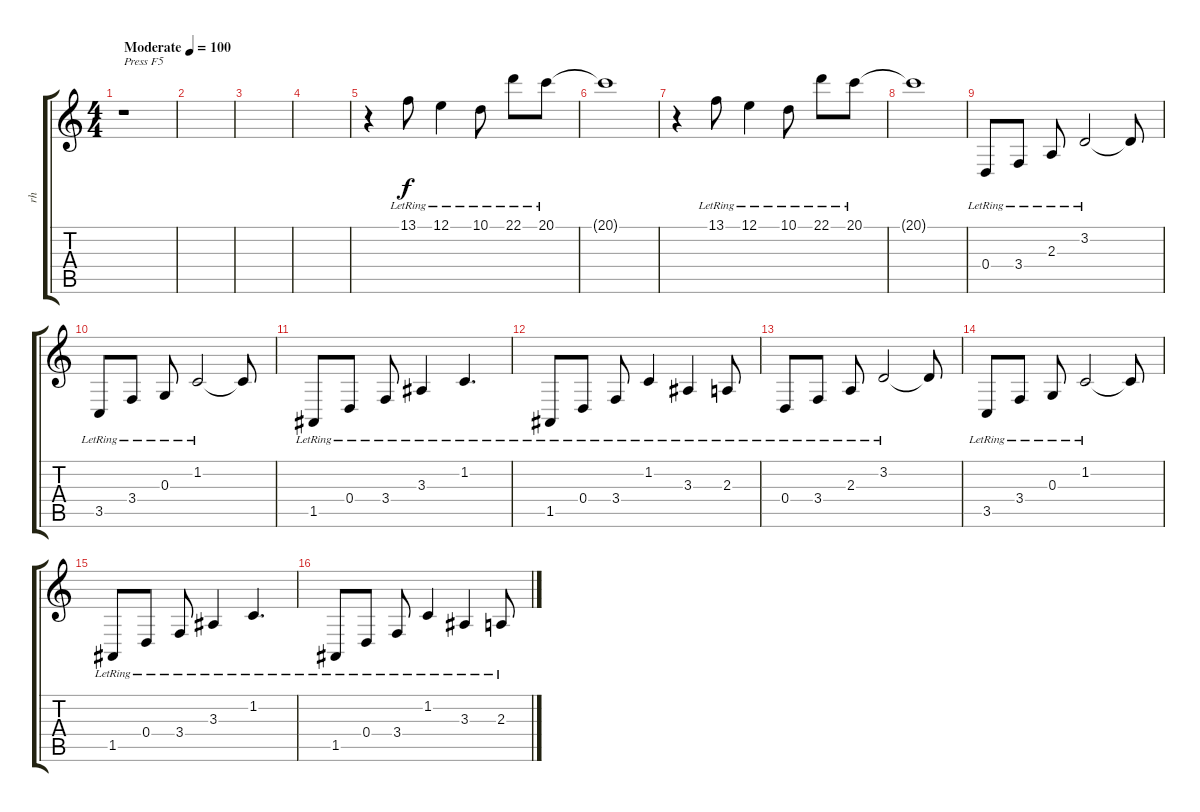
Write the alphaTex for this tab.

\track ("rh" "rh") {instrument acousticgrandpiano}
\staff {score tabs}
\tuning (E4 B3 G3 D3 A2 E2) {hide}
\ts (4 4)
\tempo (100 "Moderate")
\clef g2
\ks c
r.1{txt "Press F5" dy f instrument acousticgrandpiano} |
|
|
|
r.4 13.1{lr}.8 12.1{lr}.4 10.1{lr}.8 22.1{lr}.8 20.1{lr}.8 |
20.1{t}.1 |
r.4 13.1{lr}.8 12.1{lr}.4 10.1{lr}.8 22.1{lr}.8 20.1{lr}.8 |
20.1{t}.1 |
0.4{lr}.8 3.4{lr}.8 2.3{lr}.8 3.2{lr}.2 3.2{t}.8 |
3.5{lr}.8 3.4{lr}.8 0.3{lr}.8 1.2{lr}.2 1.2{t}.8 |
1.5{lr}.8 0.4{lr}.8 3.4{lr}.8 3.3{lr}.4 1.2{lr}.4{d} |
1.5{lr}.8 0.4{lr}.8 3.4{lr}.8 1.2{lr}.4 3.3{lr}.4 2.3{lr}.8 |
0.4{lr}.8 3.4{lr}.8 2.3{lr}.8 3.2{lr}.2 3.2{t}.8 |
3.5{lr}.8 3.4{lr}.8 0.3{lr}.8 1.2{lr}.2 1.2{t}.8 |
1.5{lr}.8 0.4{lr}.8 3.4{lr}.8 3.3{lr}.4 1.2{lr}.4{d} |
1.5{lr}.8 0.4{lr}.8 3.4{lr}.8 1.2{lr}.4 3.3{lr}.4 2.3{lr}.8
